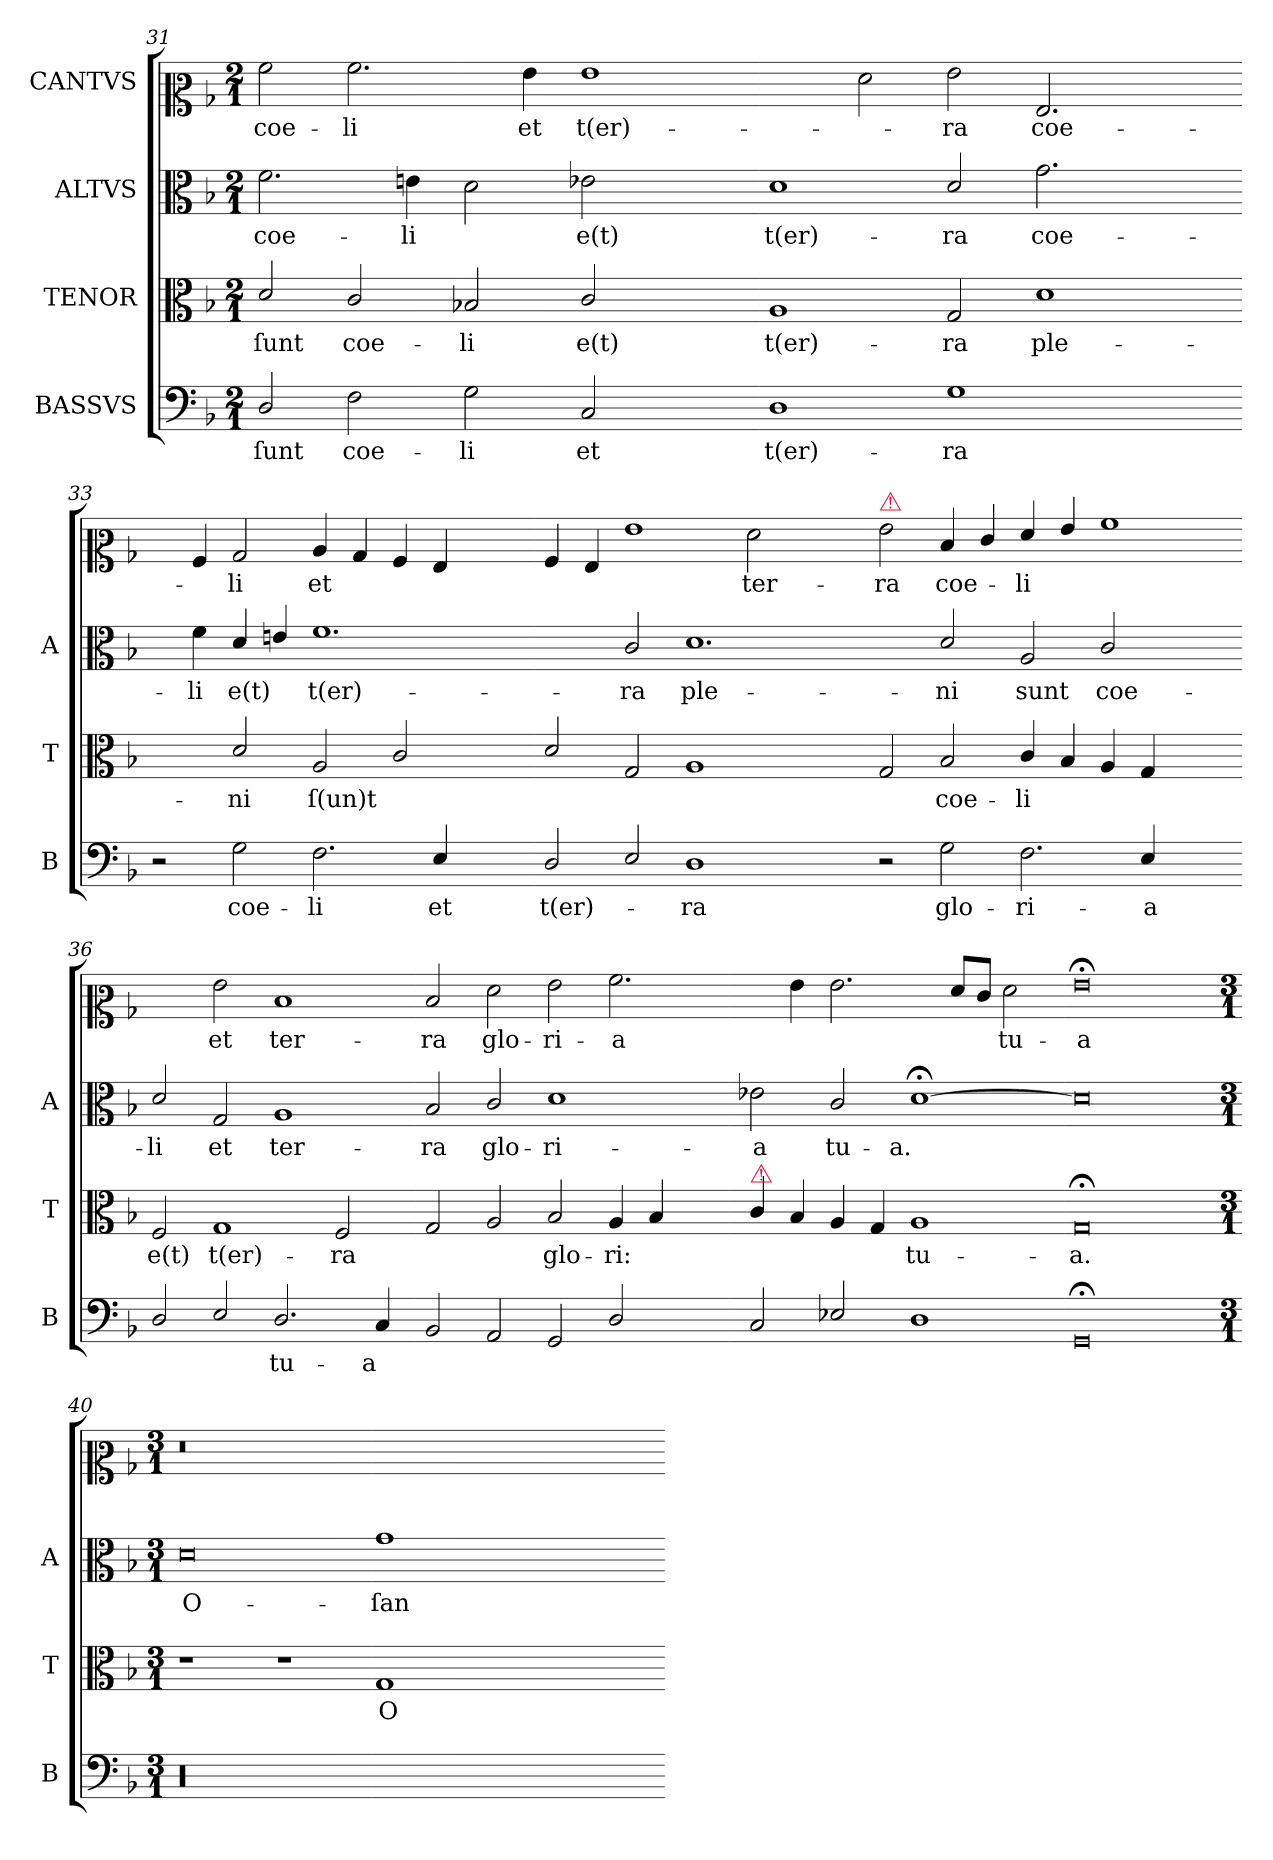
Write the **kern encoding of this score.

**kern	**text	**kern	**text	**kern	**text	**kern	**text
*part4	*part4	*part3	*part3	*part2	*part2	*part1	*part1
*staff4	*staff4	*staff3	*staff3	*staff2	*staff2	*staff1	*staff1
*I"BASSVS	*	*I"TENOR	*	*I"ALTVS	*	*I"CANTVS	*
*I'B	*	*I'T	*	*I'A	*	*	*
*clefF4	*	*clefC3	*	*clefC3	*	*clefC2	*
*k[b-]	*	*k[b-]	*	*k[b-]	*	*k[b-]	*
*M2/1	*	*M2/1	*	*M2/1	*	*M2/1	*
=31	=31	=31	=31	=31	=31	=31	=31
2D/	ſunt	2d/	ſunt	2.f\	coe-	2a\	coe-
2F\	coe-	2c/	coe-	.	.	2.a\	-li
.	.	.	.	4en\	-li	.	.
2G\	-li	2B-X/	-li	2d\	.	.	.
.	.	.	.	.	.	4g\	et
2C/	et	2c/	e(t)	2e-X\	e(t)	1g\	t(er)-
2ryy	.	2ryy	.	2ryy	.	.	.
=32-	=32-	=32-	=32-	=32-	=32-	=32-	=32-
1D	t(er)-	1A	t(er)-	1d	t(er)-	2ryy	.
.	.	.	.	.	.	2f\	.
1G	-ra	2G/	-ra	2d/	-ra	2g\	-ra
!	!	!	!	!	!LO:LY:i	!	!
.	.	1d\	ple-	2.g\	coe-	2.G/	coe-
2ryy	.	.	.	.	.	.	.
.	.	.	.	4ryy	.	4ryy	.
=33-	=33-	=33-	=33-	=33-	=33-	=33-	=33-
2r	.	2ryy	.	4ryy	.	4ryy	.
!	!	!	!	!	!LO:LY:i	!	!
.	.	.	.	4f\	-li	4A/	.
!	!LO:LY:i	!	!	!	!LO:LY:i	!	!
2G\	coe-	2d/	-ni	4d/	e(t)	2B-/	-li
.	.	.	.	4en/	.	.	.
!	!LO:LY:i	!	!	!	!LO:LY:i	!	!
2.F\	-li	2A/	ſ(un)t	1.f	t(er)-	4c/	et
.	.	.	.	.	.	4B-/	.
.	.	2c/	.	.	.	4A/	.
!	!LO:LY:i	!	!	!	!	!	!
4E/	et	.	.	.	.	4G/	.
2ryy	.	2ryy	.	.	.	2ryy	.
=34-	=34-	=34-	=34-	=34-	=34-	=34-	=34-
!	!LO:LY:i	!	!	!	!	!	!
2D/	t(er)-	2d/	.	2ryy	.	4A/	.
.	.	.	.	.	.	4G/	.
!	!	!	!	!	!LO:LY:i	!	!
2E/	.	2G/	.	2c/	-ra	1g	.
!	!LO:LY:i	!	!	!	!	!	!
1D	-ra	1A	.	1.d	ple-	.	.
.	.	.	.	.	.	2f\	ter-
2ryy	.	2ryy	.	.	.	2ryy	.
=35-	=35-	=35-	=35-	=35-	=35-	=35-	=35-
!	!	!	!	!	!	!LO:TX:a:color=crimson:t=⚠	!
2r	.	2G/	.	2ryy	.	2g\	-ra
2G\	glo-	2B-/	coe-	2d/	-ni	4d/	coe-
.	.	.	.	.	.	4e/	.
2.F\	-ri-	4c/	-li	2A/	sunt	4f/	-li
.	.	4B-/	.	.	.	4g/	.
.	.	4A/	.	2c/	coe-	1a\	.
4E/	-a	4G/	.	.	.	.	.
2ryy	.	2ryy	.	2ryy	.	.	.
=36-	=36-	=36-	=36-	=36-	=36-	=36-	=36-
2D/	.	2F/	e(t)	2d/	-li	2ryy	.
2E/	.	1G	t(er)-	2G/	et	2g\	et
2.D/	tu-	.	.	1A	ter-	1d	ter-
.	.	2F/	-ra	.	.	.	.
4C/	-a	.	.	.	.	.	.
=37-	=37-	=37-	=37-	=37-	=37-	=37-	=37-
2BB-/	.	2G/	.	2B-/	-ra	2d/	-ra
2AA/	.	2A/	.	2c/	glo-	2f\	glo-
2GG/	.	2B-/	glo-	1d	-ri-	2g\	-ri-
2D/	.	4A/	-ri:	.	.	2.a\	-a
.	.	4B-/	.	.	.	.	.
4ryy	.	4ryy	.	4ryy	.	.	.
=38-	=38-	=38-	=38-	=38-	=38-	=38-	=38-
!	!	!LO:TX:a:color=crimson:t=⚠	!	!	!	!	!
2C/	.	4c/	.	2e-X\	-a	4ryy	.
.	.	4B-/	.	.	.	4g\	.
2E-X/	.	4A/	.	2c/	tu-	2.g\	.
.	.	4G/	.	.	.	.	.
1D	.	1A	tu-	[1d;	-a.	.	.
.	.	.	.	.	.	8f/L	.
.	.	.	.	.	.	8e/J	.
.	.	.	.	.	.	2f\	tu-
=39-	=39-	=39-	=39-	=39-	=39-	=39-	=39-
0GG;<	.	0G;<	-a.	0d]	.	0g;	-a
=40-	=40-	=40-	=40-	=40-	=40-	=40-	=40-
*M3/1	*	*M3/1	*	*M3/1	*	*M3/1	*
00.r	.	1r	.	0d	O-	0.r	.
.	.	1r	.	.	.	.	.
.	.	1G	O-	1g	-ſan-	.	.
.	.	0.ryy	.	0.ryy	.	0.ryy	.
=-	=-	=-	=-	=-	=-	=-	=-
*-	*-	*-	*-	*-	*-	*-	*-
